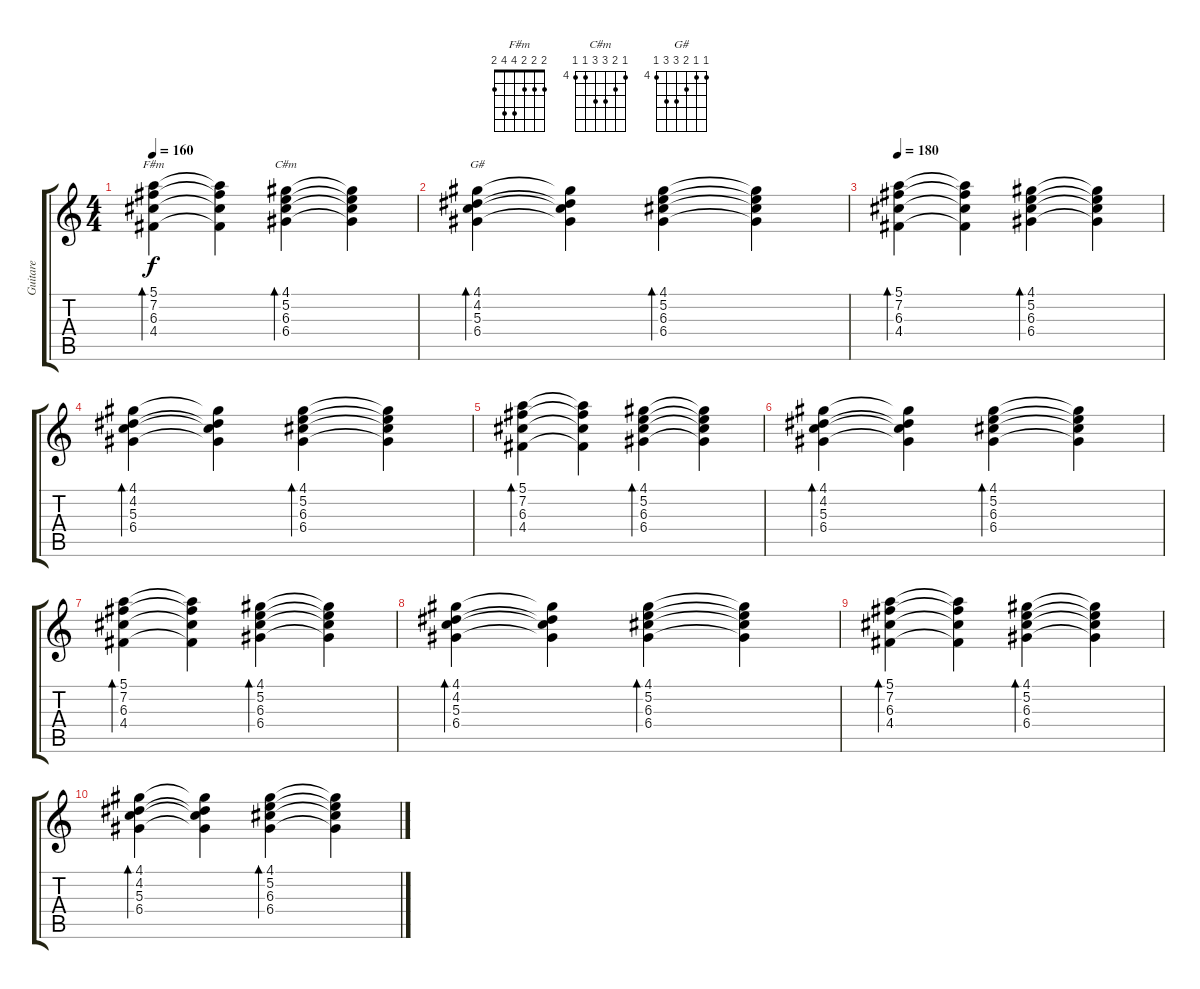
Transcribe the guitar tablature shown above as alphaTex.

\track ("Guitare" "Guitare") {instrument acousticguitarsteel}
\staff {score tabs}
\tuning (E4 B3 G3 D3 A2 E2) {hide}
\chord ("F#m" 2 2 2 4 4 2)
\chord ("C#m" 4 5 6 6 4 4) {firstfret 4}
\chord ("G#" 4 4 5 6 6 4) {firstfret 4}
\ts (4 4)
\tempo 160
\clef g2
\ks c
(5.1 7.2 6.3 4.4).4{bd 60 ch "F#m" dy f} (5.1{t} 7.2{t} 6.3{t} 4.4{t}).4 (4.1 5.2 6.3 6.4).4{bd 60 ch "C#m"} (4.1{t} 5.2{t} 6.3{t} 6.4{t}).4 |
(4.1 4.2 5.3 6.4).4{bd 60 ch "G#"} (4.1{t} 4.2{t} 5.3{t} 6.4{t}).4 (4.1 5.2 6.3 6.4).4{bd 60} (4.1{t} 5.2{t} 6.3{t} 6.4{t}).4 |
\tempo 180
(5.1 7.2 6.3 4.4).4{bd 60} (5.1{t} 7.2{t} 6.3{t} 4.4{t}).4 (4.1 5.2 6.3 6.4).4{bd 60} (4.1{t} 5.2{t} 6.3{t} 6.4{t}).4 |
(4.1 4.2 5.3 6.4).4{bd 60} (4.1{t} 4.2{t} 5.3{t} 6.4{t}).4 (4.1 5.2 6.3 6.4).4{bd 60} (4.1{t} 5.2{t} 6.3{t} 6.4{t}).4 |
(5.1 7.2 6.3 4.4).4{bd 60} (5.1{t} 7.2{t} 6.3{t} 4.4{t}).4 (4.1 5.2 6.3 6.4).4{bd 60} (4.1{t} 5.2{t} 6.3{t} 6.4{t}).4 |
(4.1 4.2 5.3 6.4).4{bd 60} (4.1{t} 4.2{t} 5.3{t} 6.4{t}).4 (4.1 5.2 6.3 6.4).4{bd 60} (4.1{t} 5.2{t} 6.3{t} 6.4{t}).4 |
(5.1 7.2 6.3 4.4).4{bd 60} (5.1{t} 7.2{t} 6.3{t} 4.4{t}).4 (4.1 5.2 6.3 6.4).4{bd 60} (4.1{t} 5.2{t} 6.3{t} 6.4{t}).4 |
(4.1 4.2 5.3 6.4).4{bd 60} (4.1{t} 4.2{t} 5.3{t} 6.4{t}).4 (4.1 5.2 6.3 6.4).4{bd 60} (4.1{t} 5.2{t} 6.3{t} 6.4{t}).4 |
(5.1 7.2 6.3 4.4).4{bd 60} (5.1{t} 7.2{t} 6.3{t} 4.4{t}).4 (4.1 5.2 6.3 6.4).4{bd 60} (4.1{t} 5.2{t} 6.3{t} 6.4{t}).4 |
(4.1 4.2 5.3 6.4).4{bd 60} (4.1{t} 4.2{t} 5.3{t} 6.4{t}).4 (4.1 5.2 6.3 6.4).4{bd 60} (4.1{t} 5.2{t} 6.3{t} 6.4{t}).4
